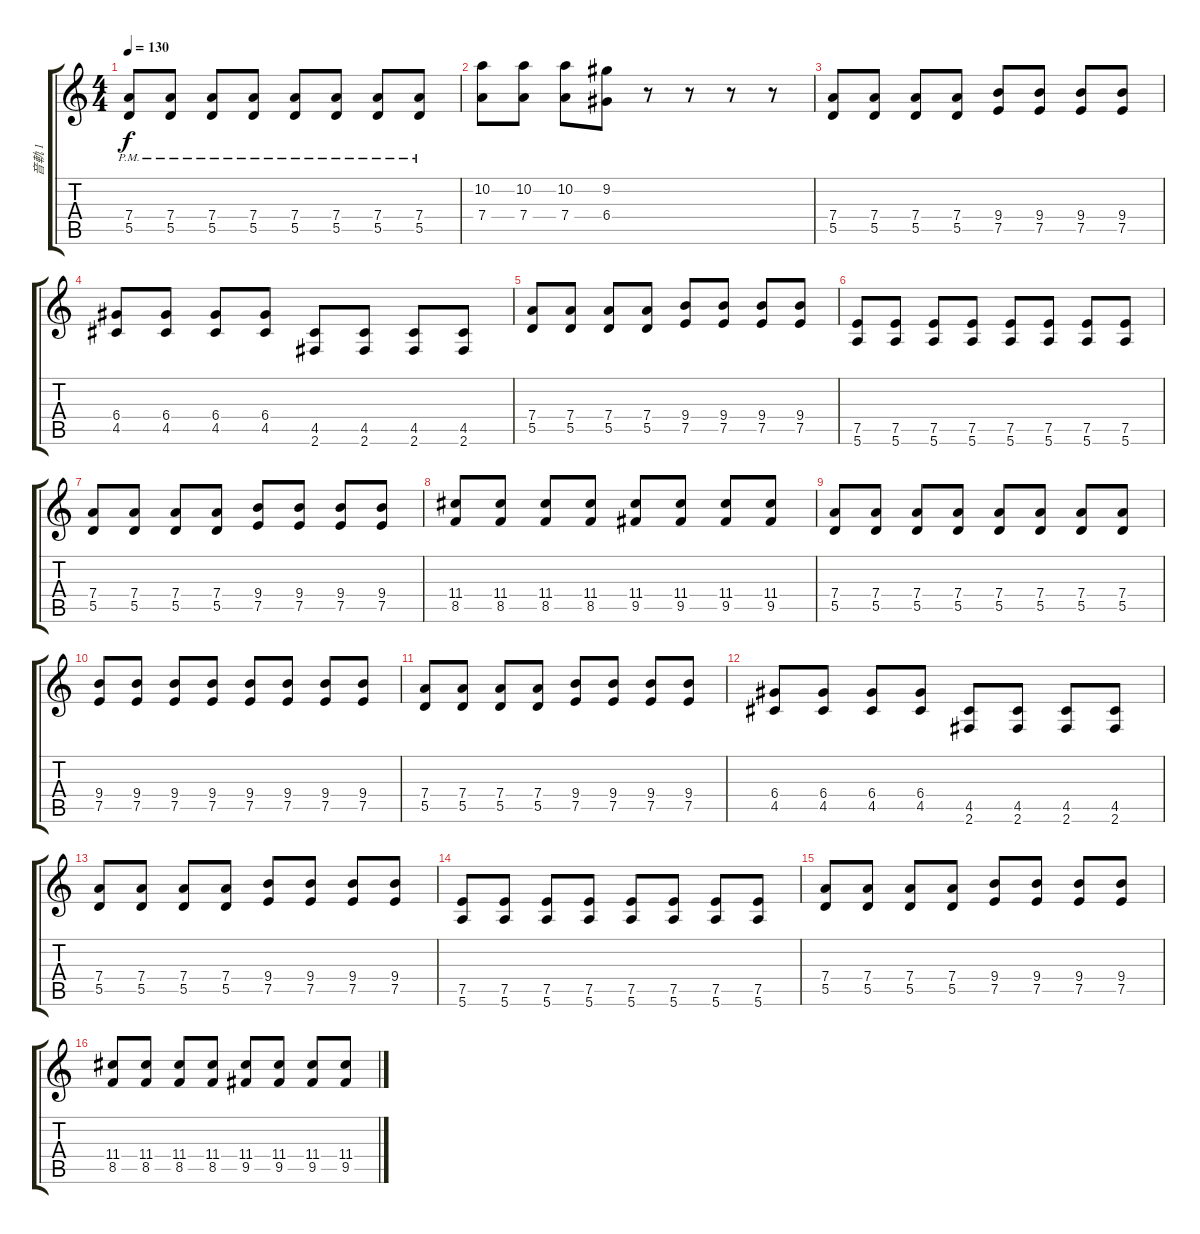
\track ("音軌 1" "音軌 1") {instrument overdrivenguitar}
\staff {score tabs}
\tuning (E4 B3 G3 D3 A2 E2) {hide}
\ts (4 4)
\tempo 130
\clef g2
\ks c
(7.4{pm} 5.5{pm}).8{dy f} (7.4{pm} 5.5{pm}).8 (7.4{pm} 5.5{pm}).8 (7.4{pm} 5.5{pm}).8 (7.4{pm} 5.5{pm}).8 (7.4{pm} 5.5{pm}).8 (7.4{pm} 5.5{pm}).8 (7.4{pm} 5.5{pm}).8 |
(10.2 7.4).8 (10.2 7.4).8 (10.2 7.4).8 (9.2 6.4).8 r.8 r.8 r.8 r.8 |
(7.4 5.5).8 (7.4 5.5).8 (7.4 5.5).8 (7.4 5.5).8 (9.4 7.5).8 (9.4 7.5).8 (9.4 7.5).8 (9.4 7.5).8 |
(6.4 4.5).8 (6.4 4.5).8 (6.4 4.5).8 (6.4 4.5).8 (4.5 2.6).8 (4.5 2.6).8 (4.5 2.6).8 (4.5 2.6).8 |
(7.4 5.5).8 (7.4 5.5).8 (7.4 5.5).8 (7.4 5.5).8 (9.4 7.5).8 (9.4 7.5).8 (9.4 7.5).8 (9.4 7.5).8 |
(7.5 5.6).8 (7.5 5.6).8 (7.5 5.6).8 (7.5 5.6).8 (7.5 5.6).8 (7.5 5.6).8 (7.5 5.6).8 (7.5 5.6).8 |
(7.4 5.5).8 (7.4 5.5).8 (7.4 5.5).8 (7.4 5.5).8 (9.4 7.5).8 (9.4 7.5).8 (9.4 7.5).8 (9.4 7.5).8 |
(11.4 8.5).8 (11.4 8.5).8 (11.4 8.5).8 (11.4 8.5).8 (11.4 9.5).8 (11.4 9.5).8 (11.4 9.5).8 (11.4 9.5).8 |
(7.4 5.5).8 (7.4 5.5).8 (7.4 5.5).8 (7.4 5.5).8 (7.4 5.5).8 (7.4 5.5).8 (7.4 5.5).8 (7.4 5.5).8 |
(9.4 7.5).8 (9.4 7.5).8 (9.4 7.5).8 (9.4 7.5).8 (9.4 7.5).8 (9.4 7.5).8 (9.4 7.5).8 (9.4 7.5).8 |
(7.4 5.5).8 (7.4 5.5).8 (7.4 5.5).8 (7.4 5.5).8 (9.4 7.5).8 (9.4 7.5).8 (9.4 7.5).8 (9.4 7.5).8 |
(6.4 4.5).8 (6.4 4.5).8 (6.4 4.5).8 (6.4 4.5).8 (4.5 2.6).8 (4.5 2.6).8 (4.5 2.6).8 (4.5 2.6).8 |
(7.4 5.5).8 (7.4 5.5).8 (7.4 5.5).8 (7.4 5.5).8 (9.4 7.5).8 (9.4 7.5).8 (9.4 7.5).8 (9.4 7.5).8 |
(7.5 5.6).8 (7.5 5.6).8 (7.5 5.6).8 (7.5 5.6).8 (7.5 5.6).8 (7.5 5.6).8 (7.5 5.6).8 (7.5 5.6).8 |
(7.4 5.5).8 (7.4 5.5).8 (7.4 5.5).8 (7.4 5.5).8 (9.4 7.5).8 (9.4 7.5).8 (9.4 7.5).8 (9.4 7.5).8 |
(11.4 8.5).8 (11.4 8.5).8 (11.4 8.5).8 (11.4 8.5).8 (11.4 9.5).8 (11.4 9.5).8 (11.4 9.5).8 (11.4 9.5).8
